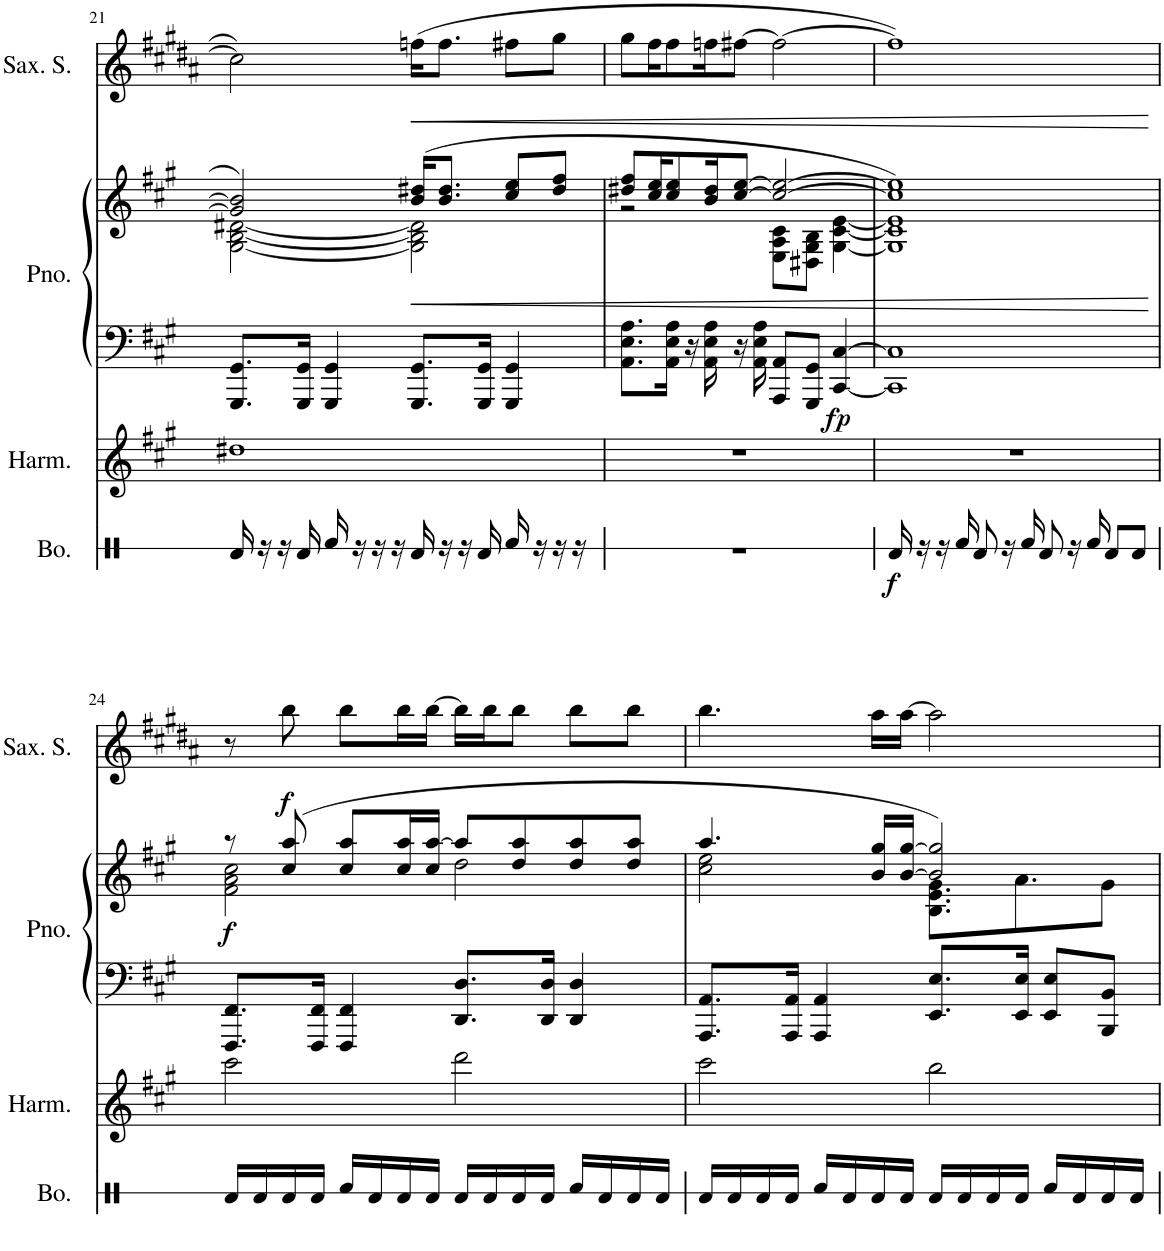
**kern	**dynam	**kern	**kern	**kern	**dynam	**kern	**dynam
*part4	*part4	*part3	*part2	*part2	*part2	*part1	*part1
*staff5	*staff5	*staff4	*staff3	*staff2	*staff2/3	*staff1	*staff1
*I"Bongos	*	*I"Harmonica	*I"Piano	*	*	*I"Saxophone Soprano	*
*I'Bo.	*	*I'Harm.	*I'Pno.	*	*	*I'Sax. S.	*
!!LO:PB:g=z
*clefX	*	*clefG2	*clefF4	*clefG2	*	*clefG2	*
*	*	*	*	*	*	*Trd1c2	*
*k[]	*	*k[f#c#g#]	*k[f#c#g#]	*k[f#c#g#]	*	*k[f#c#g#d#a#]	*
*M4/4	*	*M4/4	*M4/4	*M4/4	*	*M4/4	*
=21	=21	=21	=21	=21	=21	=21	=21
*	*	*	*	*^	*	*	*
16Rd/	.	1dd#X	8.GGG#/ 8.GG#/L	2g#/] 2b/]	[2G#\ [2B\ [2d#X\	.	2cc#\]	.
16r	.	.	.	.	.	.	.	.
16r	.	.	.	.	.	.	.	.
16Rd/	.	.	16GGG#/ 16GG#/Jk	.	.	.	.	.
16Rf/	.	.	4GGG#/ 4GG#/	.	.	.	.	.
16r	.	.	.	.	.	.	.	.
16r	.	.	.	.	.	.	.	.
16r	.	.	.	.	.	.	.	.
!	!	!	!	!	!	!LO:HP:b	!	!LO:HP:b
16Rd/	.	.	8.GGG#/ 8.GG#/L	(16b/ 16dd#X/KL	2G#\] 2B\] 2d#\]	<	(16ffn\KL	<
16r	.	.	.	8.b/ 8.dd#/J	.	.	8.ff\J	.
16r	.	.	.	.	.	.	.	.
16Rd/	.	.	16GGG#/ 16GG#/Jk	.	.	.	.	.
16Rf/	.	.	4GGG#/ 4GG#/	8cc#/ 8ee/L	.	.	8ff#X\L	.
16r	.	.	.	.	.	.	.	.
16r	.	.	.	8dd#/ 8ff#/J	.	.	8gg#\J	.
16r	.	.	.	.	.	.	.	.
=22	=22	=22	=22	=22	=22	=22	=22	=22
1r	.	1r	8.AA\ 8.E\ 8.A\L	8dd#X/ 8ff#/L	2r	.	8gg#\L	.
.	.	.	.	16cc#/ 16ee/K	.	.	16ff#\K	.
.	.	.	16AA\ 16E\ 16A\Jk	8cc#/ 8ee/	.	.	8ff#\	.
.	.	.	16r	.	.	.	.	.
.	.	.	16AA\ 16E\ 16A\	16b/ 16dd#/K	.	.	16ffn\K	.
.	.	.	16r	[8cc#/ [8ee/J	.	.	[8ff#X\J	.
.	.	.	16AA\ 16E\ 16A\	.	.	.	.	.
.	.	.	8AAA/ 8AA/L	2cc#/_ 2ee/_	8E\ 8A\ 8c#\L	.	2ff#\_	.
.	.	.	8GGG#/ 8GG#/J	.	8D#X\ 8G#\ 8B\J	.	.	.
!	!	!	!	!	!	!LO:DY:b=2	!	!
.	.	.	[4CC#/ [4C#/	.	[4G#\ [4c#\ [4e\	fp	.	.
=23	=23	=23	=23	=23	=23	=23	=23	=23
!	!LO:DY:b	!	!	!	!	!	!	!
16Rd/	f	1r	1CC#] 1C#]	1cc#] 1ee])	1G#] 1c#] 1e]	.	1ff#])	.
16r	.	.	.	.	.	.	.	.
16r	.	.	.	.	.	.	.	.
16Rf/	.	.	.	.	.	.	.	.
8Rd/	.	.	.	.	.	.	.	.
16r	.	.	.	.	.	.	.	.
16Rf/	.	.	.	.	.	.	.	.
8Rd/	.	.	.	.	.	.	.	.
16r	.	.	.	.	.	.	.	.
16Rf/	.	.	.	.	.	.	.	.
8Rd/L	.	.	.	.	.	.	.	.
8Rd/J	.	.	.	.	.	.	.	.
*	*	*	*	*v	*v	*	*	*
.	.	.	.	.	[	.	[
!!LO:LB:g=z
=24	=24	=24	=24	=24	=24	=24	=24
*	*	*	*	*^	*	*	*
!	!	!	!	!	!	!LO:DY:b	!	!
16Rd/LL	.	2ccc#\	8.FFF#/ 8.FF#/L	8r	2f#\ 2a\ 2cc#\	f	8r	.
16Rd/	.	.	.	.	.	.	.	.
!	!	!	!	!	!	!	!	!LO:DY:b
16Rd/	.	.	.	(8cc#/ 8aa/	.	.	8bb\	f
16Rd/JJ	.	.	16FFF#/ 16FF#/Jk	.	.	.	.	.
16Rf/LL	.	.	4FFF#/ 4FF#/	8cc#/ 8aa/L	.	.	8bb\L	.
16Rd/	.	.	.	.	.	.	.	.
16Rd/	.	.	.	16cc#/ 16aa/L	.	.	16bb\L	.
16Rd/JJ	.	.	.	16cc#/ [16aa/JJ	.	.	[16bb\JJ	.
16Rd/LL	.	2ddd\	8.DD/ 8.D/L	8aa/L]	2dd\	.	16bb\LL]	.
16Rd/	.	.	.	.	.	.	16bb\J	.
16Rd/	.	.	.	8dd/ 8aa/	.	.	8bb\J	.
16Rd/JJ	.	.	16DD/ 16D/Jk	.	.	.	.	.
16Rf/LL	.	.	4DD/ 4D/	8dd/ 8aa/	.	.	8bb\L	.
16Rd/	.	.	.	.	.	.	.	.
16Rd/	.	.	.	8dd/ 8aa/J	.	.	8bb\J	.
16Rd/JJ	.	.	.	.	.	.	.	.
=25	=25	=25	=25	=25	=25	=25	=25	=25
16Rd/LL	.	2ccc#\	8.AAA/ 8.AA/L	4.aa/	2cc#\ 2ee\	.	4.bb\	.
16Rd/	.	.	.	.	.	.	.	.
16Rd/	.	.	.	.	.	.	.	.
16Rd/JJ	.	.	16AAA/ 16AA/Jk	.	.	.	.	.
16Rf/LL	.	.	4AAA/ 4AA/	.	.	.	.	.
16Rd/	.	.	.	.	.	.	.	.
16Rd/	.	.	.	16b/ 16gg#/LL	.	.	16aa#\LL	.
16Rd/JJ	.	.	.	[16b/ [16gg#/JJ	.	.	[16aa#\JJ	.
16Rd/LL	.	2bb\	8.EE/ 8.E/L	2b/] 2gg#/])	8.B\ 8.e\ 8.g#\L	.	2aa#\]	.
16Rd/	.	.	.	.	.	.	.	.
16Rd/	.	.	.	.	.	.	.	.
16Rd/JJ	.	.	16EE/ 16E/Jk	.	8.a\	.	.	.
16Rf/LL	.	.	8EE/ 8E/L	.	.	.	.	.
16Rd/	.	.	.	.	.	.	.	.
16Rd/	.	.	8BBB/ 8BB/J	.	8g#\J	.	.	.
16Rd/JJ	.	.	.	.	.	.	.	.
*	*	*	*	*v	*v	*	*	*
=	=	=	=	=	=	=	=
*-	*-	*-	*-	*-	*-	*-	*-
